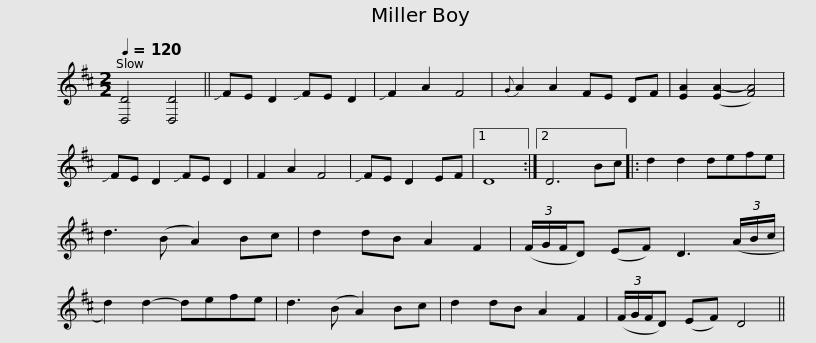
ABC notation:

X:1
L:1/8
Q:1/4=120
M:2/2
I:linebreak $
K:D
V:1 treble
V:1
 [D,D]4 [D,D]4 || !slide!FE D2 !slide!FE D2 | !slide!F2 A2 F4 |{G} A2 A2 FE DF | [EA]2 ([EA-]2 [FA]4) | %5
 !slide!FE D2 !slide!FE D2 | F2 A2 F4 | !slide!FE D2 EF |1$ D8 :|2 D6 Bc |: %10
 d2 d2 defe | d3 (B A2) Bc | d2 dB A2 F2 | (3(F/G/F/D) (EF) D3 (3(A/B/c/ | d2) d2- defe |$ %15
 d3 (B A2) Bc | d2 dB A2 F2 | (3(F/G/F/D) (EF) D4 || %18
